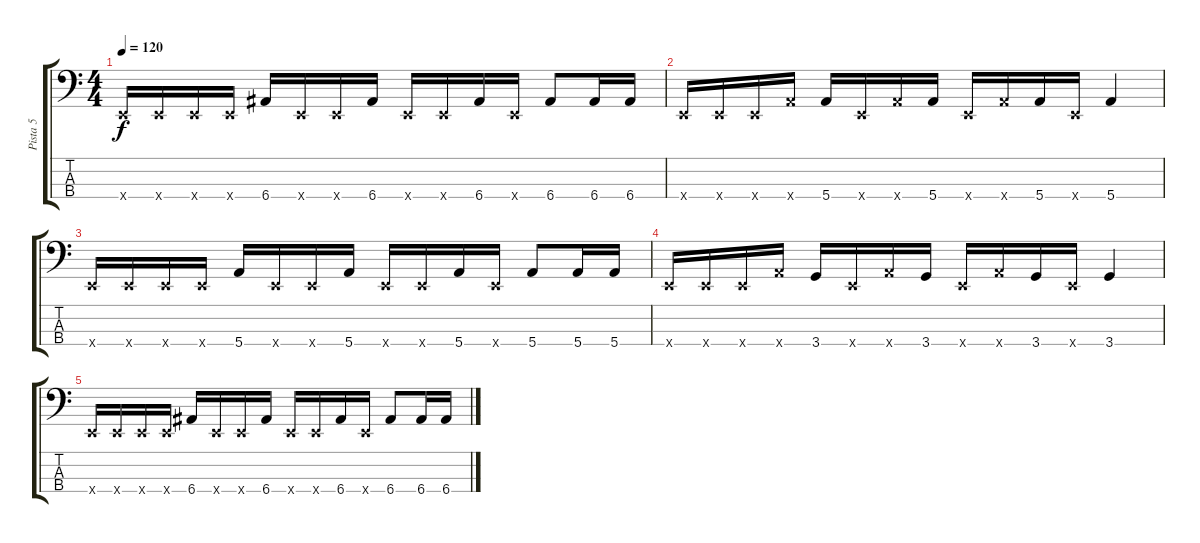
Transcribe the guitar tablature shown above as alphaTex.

\track ("Pista 5" "Pista 5") {instrument electricbassfinger}
\staff {score tabs}
\tuning (G2 D2 A1 E1) {hide}
\ts (4 4)
\tempo 120
\clef f4
\ks c
0.4{x}.16{dy f} 0.4{x}.16 0.4{x}.16 0.4{x}.16 6.4.16 0.4{x}.16 0.4{x}.16 6.4.16 0.4{x}.16 0.4{x}.16 6.4.16 0.4{x}.16 6.4.8 6.4.16 6.4.16 |
0.4{x}.16 0.4{x}.16 0.4{x}.16 5.4{x}.16 5.4.16 0.4{x}.16 5.4{x}.16 5.4.16 0.4{x}.16 5.4{x}.16 5.4.16 0.4{x}.16 5.4.4 |
0.4{x}.16 0.4{x}.16 0.4{x}.16 0.4{x}.16 5.4.16 0.4{x}.16 0.4{x}.16 5.4.16 0.4{x}.16 0.4{x}.16 5.4.16 0.4{x}.16 5.4.8 5.4.16 5.4.16 |
0.4{x}.16 0.4{x}.16 0.4{x}.16 5.4{x}.16 3.4.16 0.4{x}.16 5.4{x}.16 3.4.16 0.4{x}.16 5.4{x}.16 3.4.16 0.4{x}.16 3.4.4 |
0.4{x}.16 0.4{x}.16 0.4{x}.16 0.4{x}.16 6.4.16 0.4{x}.16 0.4{x}.16 6.4.16 0.4{x}.16 0.4{x}.16 6.4.16 0.4{x}.16 6.4.8 6.4.16 6.4.16
